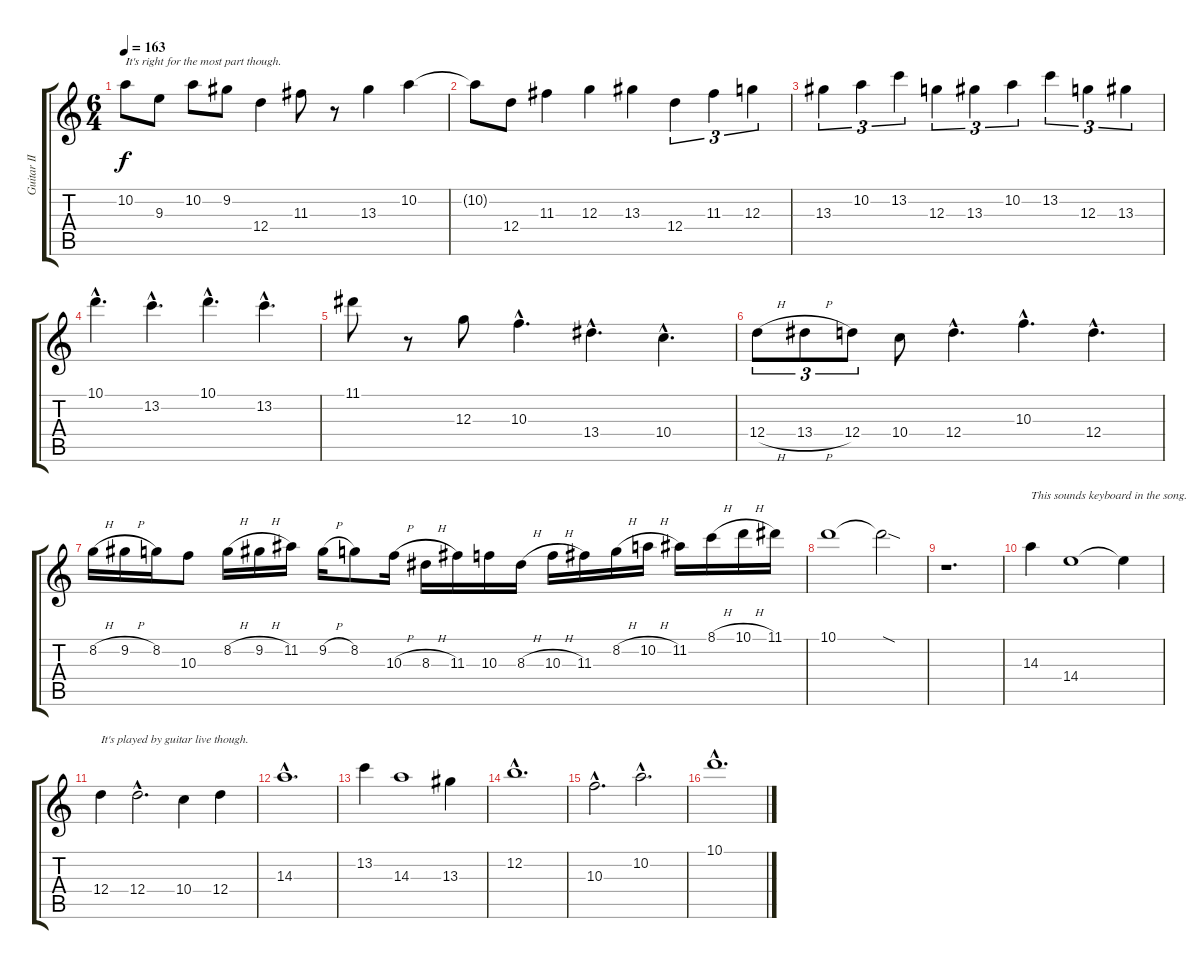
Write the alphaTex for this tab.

\track ("Guitar II" "Guitar II") {instrument distortionguitar}
\staff {score tabs}
\tuning (E4 B3 G3 D3 A2 D2) {hide}
\ts (6 4)
\tempo 163
\clef g2
\ks c
10.2.8{txt "It's right for the most part though." dy f} 9.3.8 10.2.8 9.2.8 12.4.4 11.3.8 r.8 13.3.4 10.2.4 |
10.2{t}.8 12.4.8 11.3.4 12.3.4 13.3.4 12.4.4{tu (3 2)} 11.3.4{tu (3 2)} 12.3.4{tu (3 2)} |
13.3.4{tu (3 2)} 10.2.4{tu (3 2)} 13.2.4{tu (3 2)} 12.3.4{tu (3 2)} 13.3.4{tu (3 2)} 10.2.4{tu (3 2)} 13.2.4{tu (3 2)} 12.3.4{tu (3 2)} 13.3.4{tu (3 2)} |
10.1{hac}.4{d} 13.2{hac}.4{d} 10.1{hac}.4{d} 13.2{hac}.4{d} |
11.1.8 r.8 12.3.8 10.3{hac}.4{d} 13.4{hac}.4{d} 10.4{hac}.4{d} |
12.4{h}.8{tu (3 2)} 13.4{h}.8{tu (3 2)} 12.4.8{tu (3 2)} 10.4.8 12.4{hac}.4{d} 10.3{hac}.4{d} 12.4{hac}.4{d} |
8.2{h}.16 9.2{h}.16 8.2.16 10.3.8 8.2{h}.16 9.2{h}.16 11.2.16 9.2{h}.16 8.2.8 10.3{h}.16 8.3{h}.16 11.3.16 10.3.16 8.3{h}.16 10.3{h}.16 11.3.16 8.2{h}.16 10.2{h}.16 11.2.16 8.1{h}.16 10.1{h}.16 11.1.16 |
10.1.1 10.1{sod t}.2 |
r.1{d} |
14.3.4{txt "This sounds keyboard in the song." volume 13 balance 8 instrument overdrivenguitar} 14.4.1 14.4{t}.4 |
12.4.4{txt "It's played by guitar live though."} 12.4{hac}.2{d} 10.4.4 12.4.4 |
14.3{hac}.1{d} |
13.2.4 14.3.1 13.3.4 |
12.2{hac}.1{d} |
10.3{hac}.2{d} 10.2{hac}.2{d} |
10.1{hac}.1{d}
